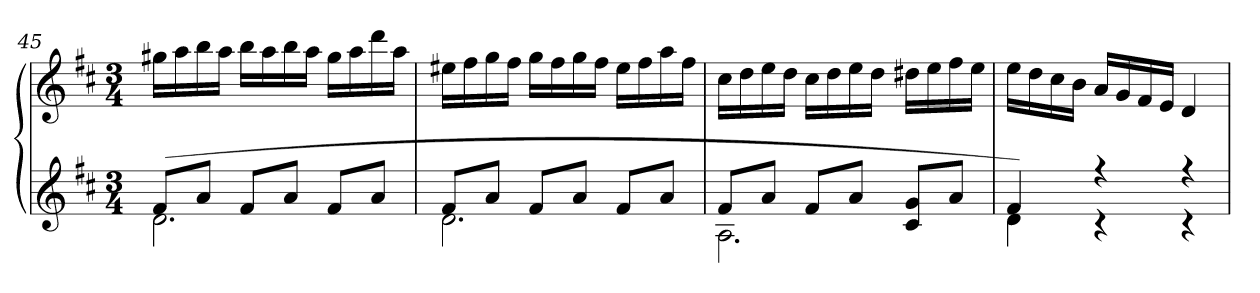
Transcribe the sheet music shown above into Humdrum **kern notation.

**kern	**kern
*part1	*part1
*staff2	*staff1
*clefG2	*clefG2
*k[f#c#]	*k[f#c#]
*M3/4	*M3/4
=45	=45
*^	*
(8f#L	2.d	16gg#XLL
.	.	16aa
8aJ	.	16bb
.	.	16aaJJ
8f#L	.	16bbLL
.	.	16aa
8aJ	.	16bb
.	.	16aaJJ
8f#L	.	16gg#LL
.	.	16aa
8aJ	.	16ddd
.	.	16aaJJ
=46	=46	=46
8f#L	2.d	16ee#XLL
.	.	16ff#
8aJ	.	16gg
.	.	16ff#JJ
8f#L	.	16ggLL
.	.	16ff#
8aJ	.	16gg
.	.	16ff#JJ
8f#L	.	16ee#LL
.	.	16ff#
8aJ	.	16aa
.	.	16ff#JJ
=47	=47	=47
8f#L	2.A	16cc#LL
.	.	16dd
8aJ	.	16ee
.	.	16ddJJ
8f#L	.	16cc#LL
.	.	16dd
8aJ	.	16ee
.	.	16ddJJ
8c# 8gL	.	16dd#XLL
.	.	16ee
8aJ	.	16ff#
.	.	16eeJJ
=48	=48	=48
4f#)	4d	16eeLL
.	.	16dd
.	.	16cc#
.	.	16bJJ
4r	4r	16aLL
.	.	16g
.	.	16f#
.	.	16eJJ
4r	4r	4d
*v	*v	*
=	=
*-	*-
